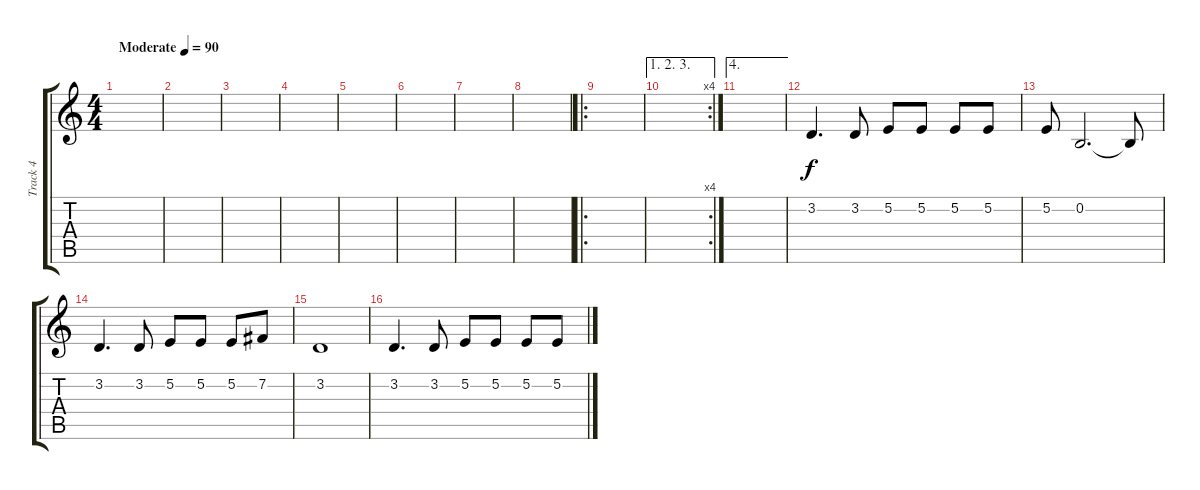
\track ("Track 4" "Track 4") {instrument lead2sawtooth}
\staff {score tabs}
\tuning (E4 B3 G3 D3 A2 E2) {hide}
\ts (4 4)
\tempo (90 "Moderate")
\clef g2
\ks c
|
|
|
|
|
|
|
|
\ro
|
\ae (1 2 3)
\rc 4
|
\ae 4
|
3.2.4{d} 3.2.8 5.2.8 5.2.8 5.2.8 5.2.8 |
5.2.8 0.2.2{d} 0.2{t}.8 |
3.2.4{d} 3.2.8 5.2.8 5.2.8 5.2.8 7.2.8 |
3.2.1 |
3.2.4{d} 3.2.8 5.2.8 5.2.8 5.2.8 5.2.8
